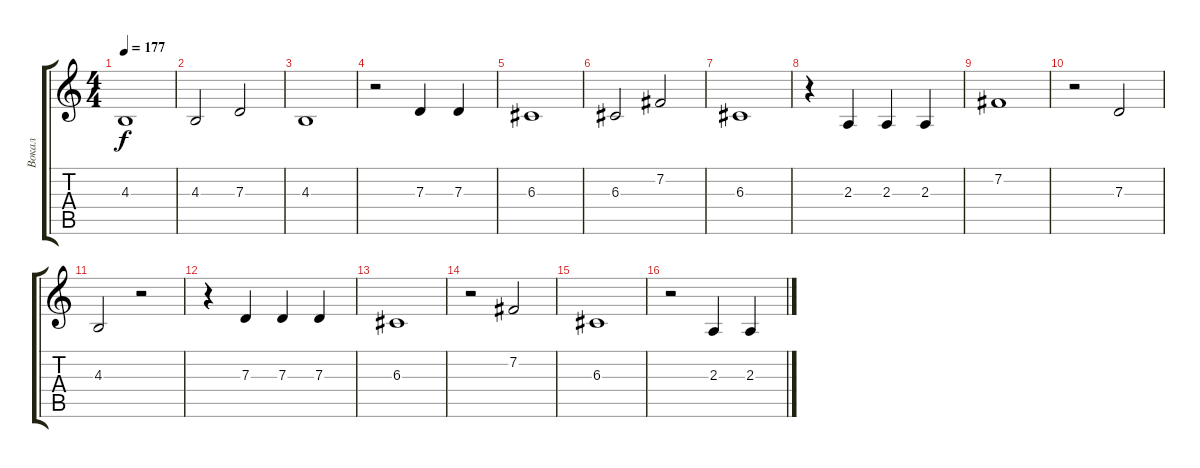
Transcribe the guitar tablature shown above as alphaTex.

\track ("Вокал" "Вокал") {instrument cello}
\staff {score tabs}
\tuning (E4 B3 G3 D3 A2 E2) {hide}
\ts (4 4)
\tempo 177
\clef g2
\ks c
4.3.1{dy f} |
4.3.2 7.3.2 |
4.3.1 |
r.2 7.3.4 7.3.4 |
6.3.1 |
6.3.2 7.2.2 |
6.3.1 |
r.4 2.3.4 2.3.4 2.3.4 |
7.2.1 |
r.2 7.3.2 |
4.3.2 r.2 |
r.4 7.3.4 7.3.4 7.3.4 |
6.3.1 |
r.2 7.2.2 |
6.3.1 |
r.2 2.3.4 2.3.4
